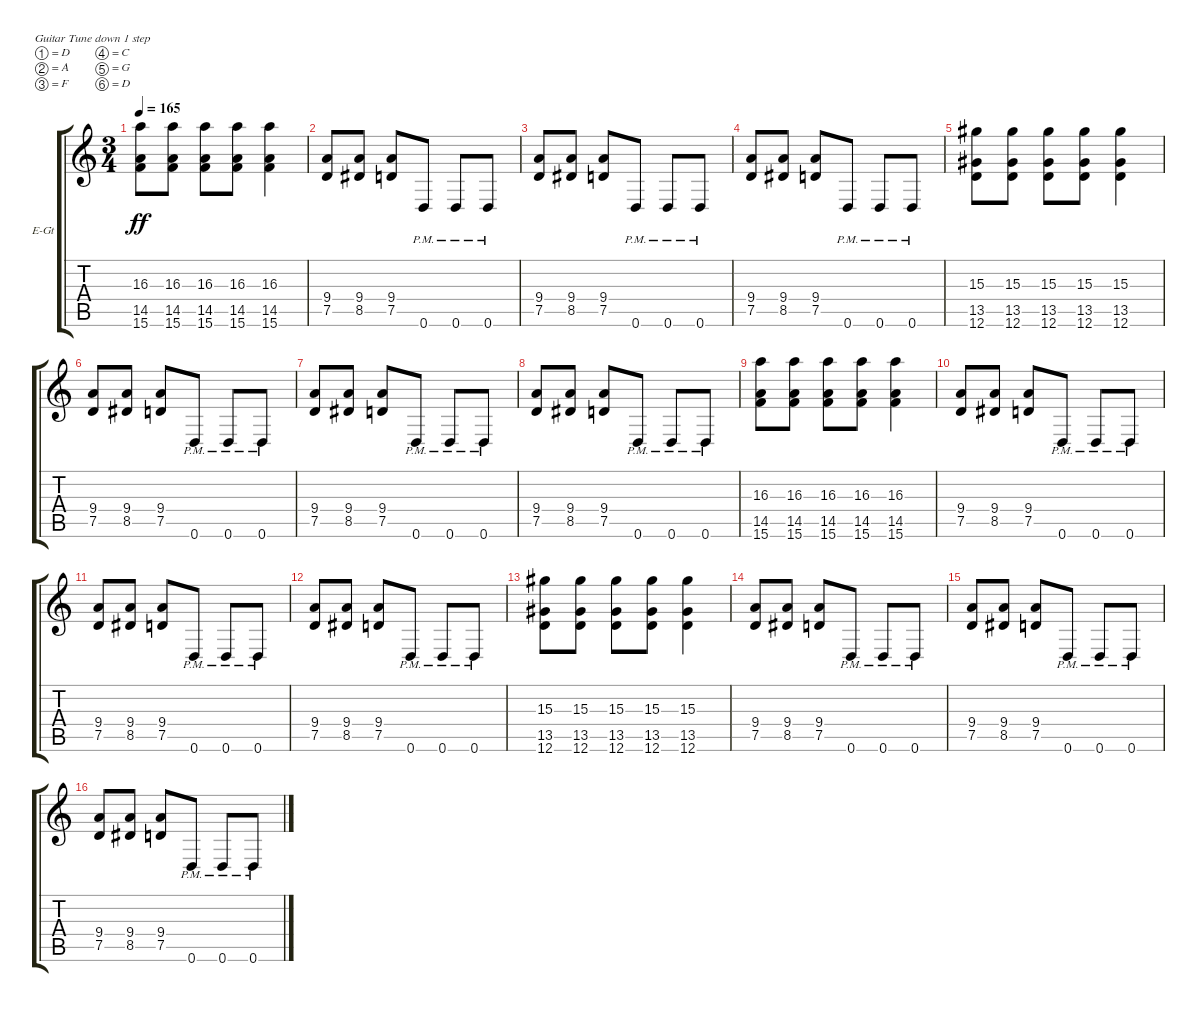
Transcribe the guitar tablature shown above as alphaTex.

\bracketExtendMode groupsimilarinstruments
\firstSystemTrackNameOrientation horizontal
\otherSystemsTrackNameOrientation horizontal
\track ("Electric Guitar 2" "E-Gt") {instrument distortionguitar}
\staff {score tabs}
\tuning (D4 A3 F3 C3 G2 D2)
\ts (3 4)
\tempo 165
\clef g2
\ks c
(14.5 16.3 15.6).8{dy ff} (14.5 16.3 15.6).8 (14.5 16.3 15.6).8 (14.5 16.3 15.6).8 (14.5 16.3 15.6).4 |
(7.5 9.4).8 (8.5 9.4).8 (7.5 9.4).8 0.6{pm}.8 0.6{pm}.8 0.6{pm}.8 |
(7.5 9.4).8 (8.5 9.4).8 (7.5 9.4).8 0.6{pm}.8 0.6{pm}.8 0.6{pm}.8 |
(7.5 9.4).8 (8.5 9.4).8 (7.5 9.4).8 0.6{pm}.8 0.6{pm}.8 0.6{pm}.8 |
(13.5 15.3 12.6).8 (13.5 15.3 12.6).8 (13.5 15.3 12.6).8 (13.5 15.3 12.6).8 (13.5 15.3 12.6).4 |
(7.5 9.4).8 (8.5 9.4).8 (7.5 9.4).8 0.6{pm}.8 0.6{pm}.8 0.6{pm}.8 |
(7.5 9.4).8 (8.5 9.4).8 (7.5 9.4).8 0.6{pm}.8 0.6{pm}.8 0.6{pm}.8 |
(7.5 9.4).8 (8.5 9.4).8 (7.5 9.4).8 0.6{pm}.8 0.6{pm}.8 0.6{pm}.8 |
(14.5 16.3 15.6).8 (14.5 16.3 15.6).8 (14.5 16.3 15.6).8 (14.5 16.3 15.6).8 (14.5 16.3 15.6).4 |
(7.5 9.4).8 (8.5 9.4).8 (7.5 9.4).8 0.6{pm}.8 0.6{pm}.8 0.6{pm}.8 |
(7.5 9.4).8 (8.5 9.4).8 (7.5 9.4).8 0.6{pm}.8 0.6{pm}.8 0.6{pm}.8 |
(7.5 9.4).8 (8.5 9.4).8 (7.5 9.4).8 0.6{pm}.8 0.6{pm}.8 0.6{pm}.8 |
(13.5 15.3 12.6).8 (13.5 15.3 12.6).8 (13.5 15.3 12.6).8 (13.5 15.3 12.6).8 (13.5 15.3 12.6).4 |
(7.5 9.4).8 (8.5 9.4).8 (7.5 9.4).8 0.6{pm}.8 0.6{pm}.8 0.6{pm}.8 |
(7.5 9.4).8 (8.5 9.4).8 (7.5 9.4).8 0.6{pm}.8 0.6{pm}.8 0.6{pm}.8 |
(7.5 9.4).8 (8.5 9.4).8 (7.5 9.4).8 0.6{pm}.8 0.6{pm}.8 0.6{pm}.8
